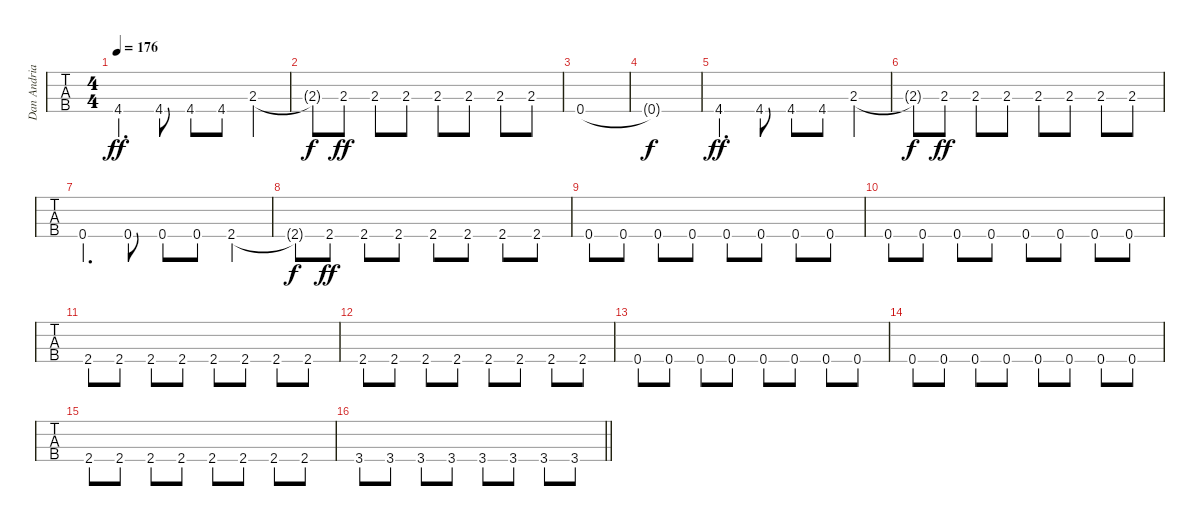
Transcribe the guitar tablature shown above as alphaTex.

\track ("Dan Andriano - Bass" "Dan Andria") {instrument electricbassfinger}
\staff {tabs}
\tuning (G2 D2 A1 E1) {hide}
\ts (4 4)
\tempo 176
\clef f4
\ks b
4.4.4{d dy ff} 4.4.8 4.4.8 4.4.8 2.3.4 |
2.3{t}.8{dy f} 2.3.8{dy ff} 2.3.8 2.3.8 2.3.8 2.3.8 2.3.8 2.3.8 |
0.4.1 |
0.4{t}.1{dy f} |
4.4.4{d dy ff} 4.4.8 4.4.8 4.4.8 2.3.4 |
2.3{t}.8{dy f} 2.3.8{dy ff} 2.3.8 2.3.8 2.3.8 2.3.8 2.3.8 2.3.8 |
0.4.4{d} 0.4.8 0.4.8 0.4.8 2.4.4 |
2.4{t}.8{dy f} 2.4.8{dy ff} 2.4.8 2.4.8 2.4.8 2.4.8 2.4.8 2.4.8 |
0.4.8 0.4.8 0.4.8 0.4.8 0.4.8 0.4.8 0.4.8 0.4.8 |
0.4.8 0.4.8 0.4.8 0.4.8 0.4.8 0.4.8 0.4.8 0.4.8 |
2.4.8 2.4.8 2.4.8 2.4.8 2.4.8 2.4.8 2.4.8 2.4.8 |
2.4.8 2.4.8 2.4.8 2.4.8 2.4.8 2.4.8 2.4.8 2.4.8 |
0.4.8 0.4.8 0.4.8 0.4.8 0.4.8 0.4.8 0.4.8 0.4.8 |
0.4.8 0.4.8 0.4.8 0.4.8 0.4.8 0.4.8 0.4.8 0.4.8 |
2.4.8 2.4.8 2.4.8 2.4.8 2.4.8 2.4.8 2.4.8 2.4.8 |
\barLineRight lightlight
3.4.8 3.4.8 3.4.8 3.4.8 3.4.8 3.4.8 3.4.8 3.4.8
